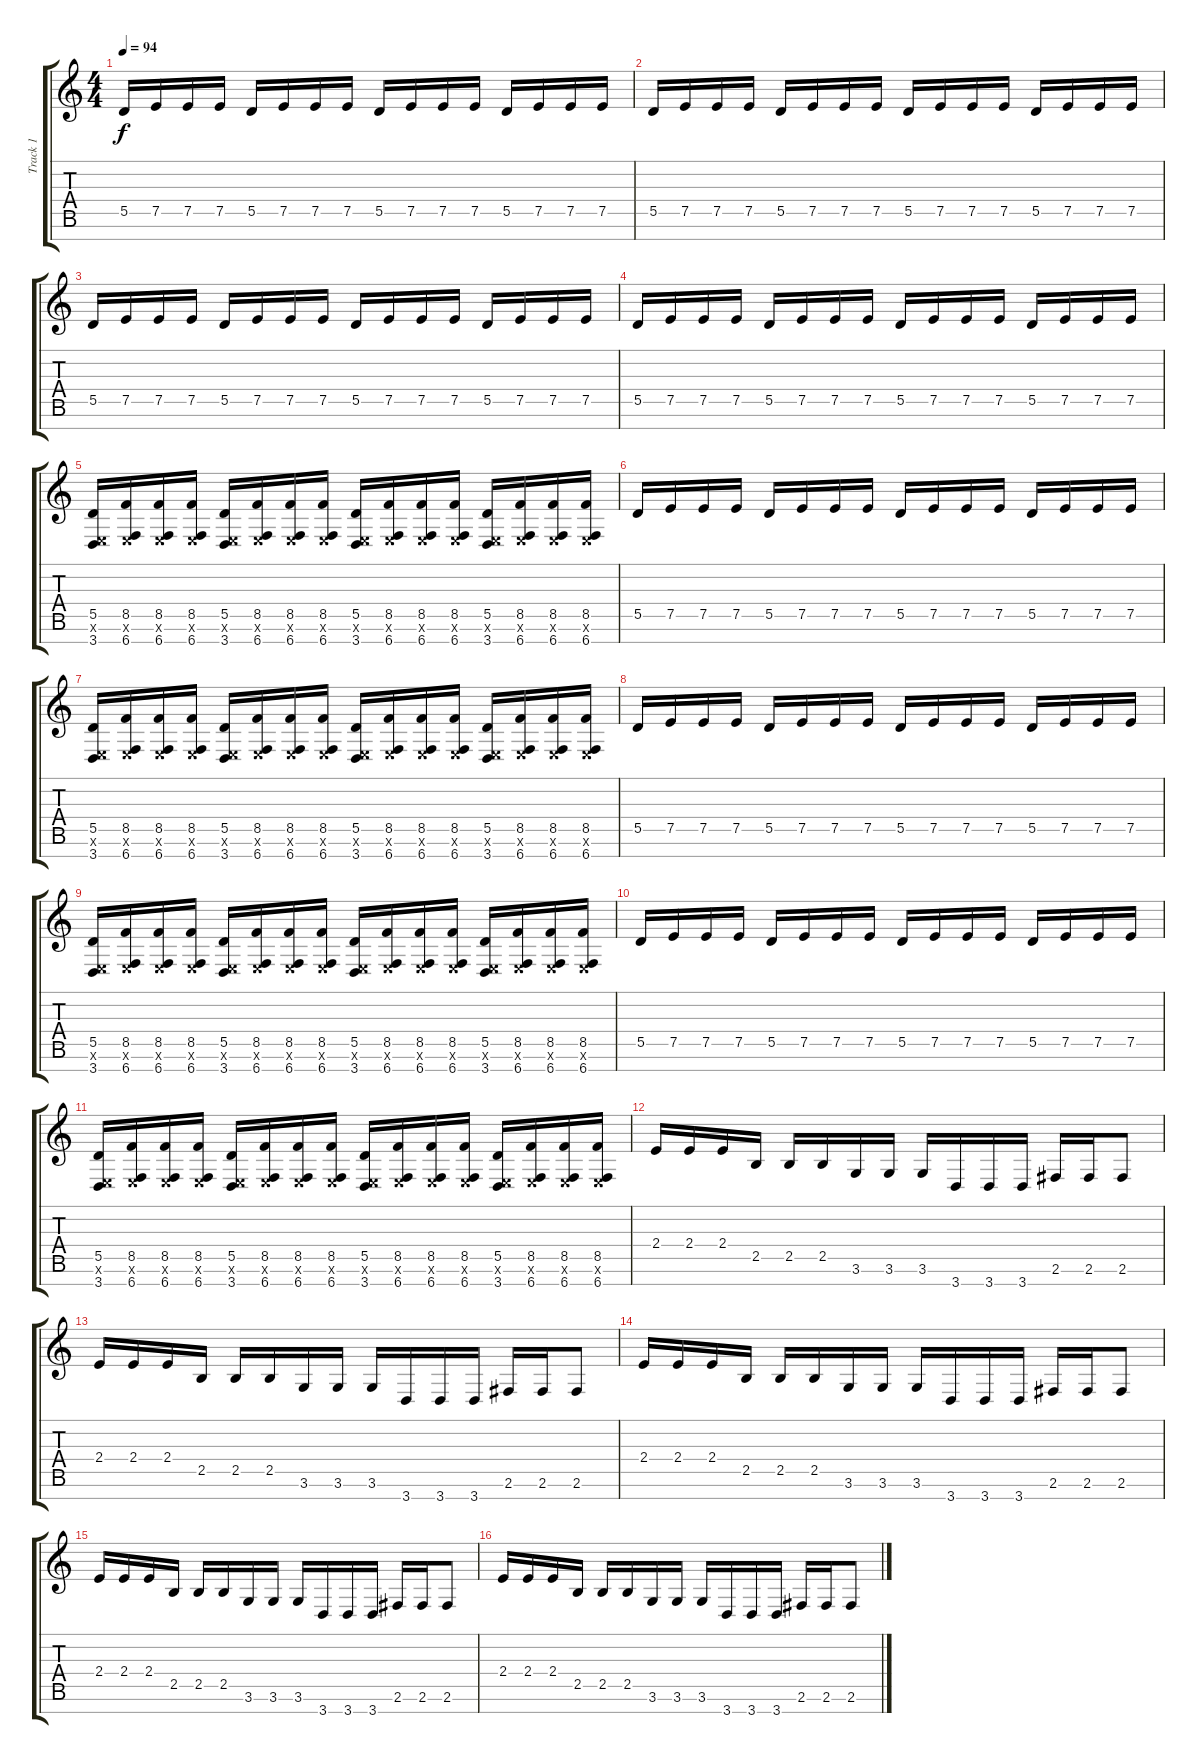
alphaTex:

\track ("Track 1" "Track 1") {instrument distortionguitar}
\staff {score tabs}
\tuning (E4 B3 G3 D3 A2 E2 B1) {hide}
\ts (4 4)
\tempo 94
\clef g2
\ks c
5.5.16{dy f volume 7 instrument distortionguitar} 7.5.16{volume 7} 7.5.16{volume 8} 7.5.16{volume 9} 5.5.16{volume 10} 7.5.16{volume 10} 7.5.16{volume 11} 7.5.16{volume 12} 5.5.16{volume 13} 7.5.16{volume 14} 7.5.16{volume 15} 7.5.16 5.5.16 7.5.16 7.5.16 7.5.16 |
5.5.16 7.5.16 7.5.16 7.5.16 5.5.16 7.5.16 7.5.16 7.5.16 5.5.16 7.5.16 7.5.16 7.5.16 5.5.16 7.5.16 7.5.16 7.5.16 |
5.5.16 7.5.16 7.5.16 7.5.16 5.5.16 7.5.16 7.5.16 7.5.16 5.5.16 7.5.16 7.5.16 7.5.16 5.5.16 7.5.16 7.5.16 7.5.16 |
5.5.16 7.5.16 7.5.16 7.5.16 5.5.16 7.5.16 7.5.16 7.5.16 5.5.16 7.5.16 7.5.16 7.5.16 5.5.16 7.5.16 7.5.16 7.5.16 |
(5.5 0.6{x} 3.7).16 (8.5 0.6{x} 6.7).16 (8.5 0.6{x} 6.7).16 (8.5 0.6{x} 6.7).16 (5.5 0.6{x} 3.7).16 (8.5 0.6{x} 6.7).16 (8.5 0.6{x} 6.7).16 (8.5 0.6{x} 6.7).16 (5.5 0.6{x} 3.7).16 (8.5 0.6{x} 6.7).16 (8.5 0.6{x} 6.7).16 (8.5 0.6{x} 6.7).16 (5.5 0.6{x} 3.7).16 (8.5 0.6{x} 6.7).16 (8.5 0.6{x} 6.7).16 (8.5 0.6{x} 6.7).16 |
5.5.16 7.5.16 7.5.16 7.5.16 5.5.16 7.5.16 7.5.16 7.5.16 5.5.16 7.5.16 7.5.16 7.5.16 5.5.16 7.5.16 7.5.16 7.5.16 |
(5.5 0.6{x} 3.7).16 (8.5 0.6{x} 6.7).16 (8.5 0.6{x} 6.7).16 (8.5 0.6{x} 6.7).16 (5.5 0.6{x} 3.7).16 (8.5 0.6{x} 6.7).16 (8.5 0.6{x} 6.7).16 (8.5 0.6{x} 6.7).16 (5.5 0.6{x} 3.7).16 (8.5 0.6{x} 6.7).16 (8.5 0.6{x} 6.7).16 (8.5 0.6{x} 6.7).16 (5.5 0.6{x} 3.7).16 (8.5 0.6{x} 6.7).16 (8.5 0.6{x} 6.7).16 (8.5 0.6{x} 6.7).16 |
5.5.16 7.5.16 7.5.16 7.5.16 5.5.16 7.5.16 7.5.16 7.5.16 5.5.16 7.5.16 7.5.16 7.5.16 5.5.16 7.5.16 7.5.16 7.5.16 |
(5.5 0.6{x} 3.7).16 (8.5 0.6{x} 6.7).16 (8.5 0.6{x} 6.7).16 (8.5 0.6{x} 6.7).16 (5.5 0.6{x} 3.7).16 (8.5 0.6{x} 6.7).16 (8.5 0.6{x} 6.7).16 (8.5 0.6{x} 6.7).16 (5.5 0.6{x} 3.7).16 (8.5 0.6{x} 6.7).16 (8.5 0.6{x} 6.7).16 (8.5 0.6{x} 6.7).16 (5.5 0.6{x} 3.7).16 (8.5 0.6{x} 6.7).16 (8.5 0.6{x} 6.7).16 (8.5 0.6{x} 6.7).16 |
5.5.16 7.5.16 7.5.16 7.5.16 5.5.16 7.5.16 7.5.16 7.5.16 5.5.16 7.5.16 7.5.16 7.5.16 5.5.16 7.5.16 7.5.16 7.5.16 |
(5.5 0.6{x} 3.7).16 (8.5 0.6{x} 6.7).16 (8.5 0.6{x} 6.7).16 (8.5 0.6{x} 6.7).16 (5.5 0.6{x} 3.7).16 (8.5 0.6{x} 6.7).16 (8.5 0.6{x} 6.7).16 (8.5 0.6{x} 6.7).16 (5.5 0.6{x} 3.7).16 (8.5 0.6{x} 6.7).16 (8.5 0.6{x} 6.7).16 (8.5 0.6{x} 6.7).16 (5.5 0.6{x} 3.7).16 (8.5 0.6{x} 6.7).16 (8.5 0.6{x} 6.7).16 (8.5 0.6{x} 6.7).16 |
2.4.16{volume 14 instrument overdrivenguitar} 2.4.16 2.4.16 2.5.16 2.5.16 2.5.16 3.6.16 3.6.16 3.6.16 3.7.16 3.7.16 3.7.16 2.6.16 2.6.16 2.6.8 |
2.4.16{volume 16 instrument distortionguitar} 2.4.16 2.4.16 2.5.16 2.5.16 2.5.16 3.6.16 3.6.16 3.6.16 3.7.16 3.7.16 3.7.16 2.6.16 2.6.16 2.6.8 |
2.4.16 2.4.16 2.4.16 2.5.16 2.5.16 2.5.16 3.6.16 3.6.16 3.6.16 3.7.16 3.7.16 3.7.16 2.6.16 2.6.16 2.6.8 |
2.4.16 2.4.16 2.4.16 2.5.16 2.5.16 2.5.16 3.6.16 3.6.16 3.6.16 3.7.16 3.7.16 3.7.16 2.6.16 2.6.16 2.6.8 |
2.4.16 2.4.16 2.4.16 2.5.16 2.5.16 2.5.16 3.6.16 3.6.16 3.6.16 3.7.16 3.7.16 3.7.16 2.6.16 2.6.16 2.6.8
